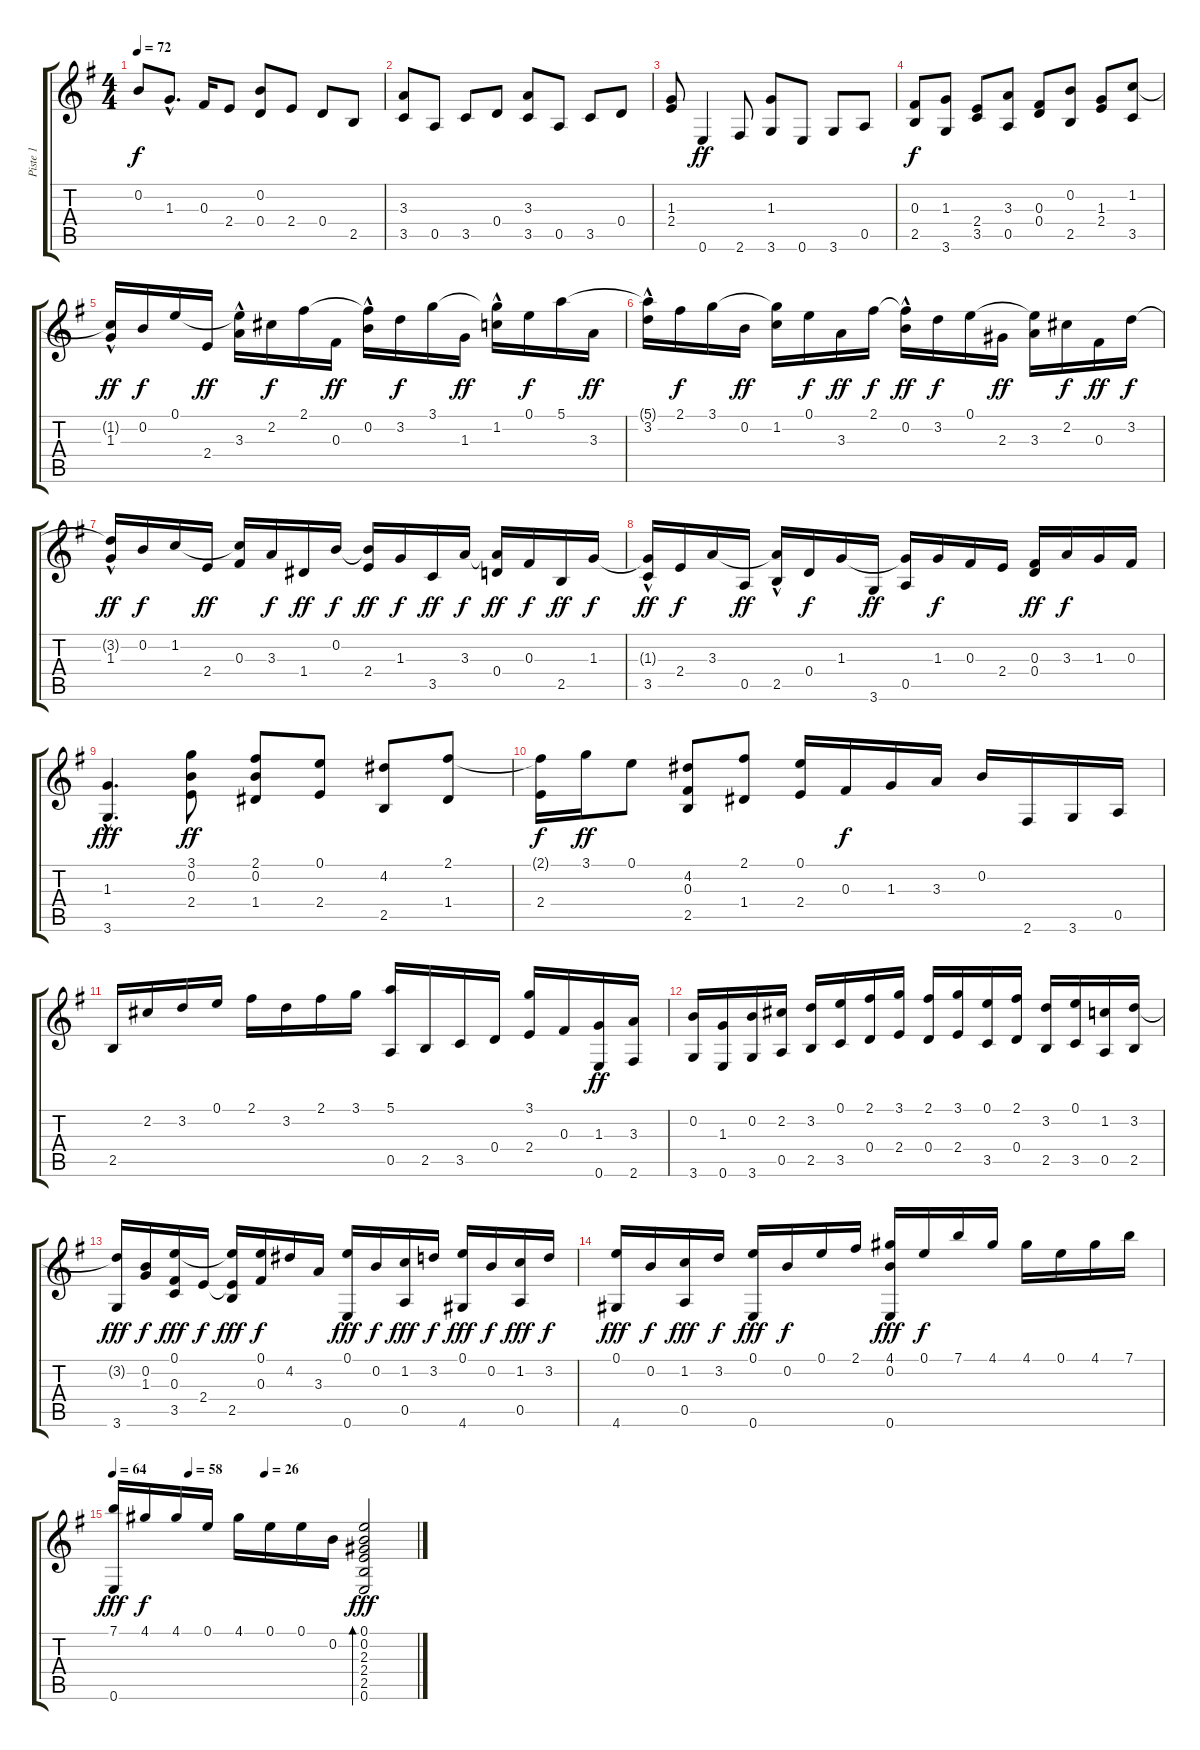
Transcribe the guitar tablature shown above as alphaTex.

\track ("Piste 1" "Piste 1") {instrument acousticguitarnylon}
\staff {score tabs}
\tuning (E4 B3 Gb3 D3 A2 E2) {hide}
\ts (4 4)
\tempo 72
\clef g2
\ks eminor
0.2.8{dy f} 1.3{hac}.8{d} 0.3.16 2.4.8 (0.2 0.4).8 2.4.8 0.4.8 2.5.8 |
(3.3 3.5).8 0.5.8 3.5.8 0.4.8 (3.3 3.5).8 0.5.8 3.5.8 0.4.8 |
(1.3 2.4).8 0.6.4{dy ff} 2.6.8 (1.3 3.6).8 0.6.8 3.6.8 0.5.8 |
(0.3 2.5).8{dy f} (1.3 3.6).8 (2.4 3.5).8 (3.3 0.5).8 (0.3 0.4).8 (0.2 2.5).8 (1.3 2.4).8 (1.2 3.5).8 |
(1.2{t} 1.3{hac}).16{dy ff} 0.2.16{dy f} 0.1.16 2.4.16{dy ff} (0.1{t} 3.3{hac}).16 2.2.16{dy f} 2.1.16 0.3.16{dy ff} (2.1{t} 0.2{hac}).16 3.2.16{dy f} 3.1.16 1.3.16{dy ff} (3.1{t} 1.2{hac}).16 0.1.16{dy f} 5.1.16 3.3.16{dy ff} |
(5.1{t} 3.2{hac}).16 2.1.16{dy f} 3.1.16 0.2.16{dy ff} (3.1{t} 1.2).16 0.1.16{dy f} 3.3.16{dy ff} 2.1.16{dy f} (2.1{t} 0.2{hac}).16{dy ff} 3.2.16{dy f} 0.1.16 2.3.16{dy ff} (0.1{t} 3.3).16 2.2.16{dy f} 0.3.16{dy ff} 3.2.16{dy f} |
(3.2{t} 1.3{hac}).16{dy ff} 0.2.16{dy f} 1.2.16 2.4.16{dy ff} (1.2{t} 0.3).16 3.3.16{dy f} 1.4.16{dy ff} 0.2.16{dy f} (0.2{t} 2.4).16{dy ff} 1.3.16{dy f} 3.5.16{dy ff} 3.3.16{dy f} (3.3{t} 0.4).16{dy ff} 0.3.16{dy f} 2.5.16{dy ff} 1.3.16{dy f} |
(1.3{t} 3.5{hac}).16{dy ff} 2.4.16{dy f} 3.3.16 0.5.16{dy ff} (3.3{t} 2.5{hac}).16 0.4.16{dy f} 1.3.16 3.6.16{dy ff} (1.3{t} 0.5).16 1.3.16{dy f} 0.3.16 2.4.16 (0.3 0.4).16{dy ff} 3.3.16{dy f} 1.3.16 0.3.16 |
(1.3{hac} 3.6{hac}).4{d dy fff} (3.1 0.2 2.4).8{dy ff} (2.1 0.2 1.4).8 (0.1 2.4).8 (4.2 2.5).8 (2.1 1.4).8 |
(2.1{t} 2.4).16{dy f} 3.1.16{dy ff} 0.1.8 (4.2 0.3 2.5).8 (2.1 1.4).8 (0.1 2.4).16 0.3.16{dy f} 1.3.16 3.3.16 0.2.16 2.6.16 3.6.16 0.5.16 |
2.5.16 2.2.16 3.2.16 0.1.16 2.1.16 3.2.16 2.1.16 3.1.16 (5.1 0.5).16 2.5.16 3.5.16 0.4.16 (3.1 2.4).16 0.3.16 (1.3 0.6).16{dy ff} (3.3 2.6).16 |
(0.2 3.6).16 (1.3 0.6).16 (0.2 3.6).16 (2.2 0.5).16 (3.2 2.5).16 (0.1 3.5).16 (2.1 0.4).16 (3.1 2.4).16 (2.1 0.4).16 (3.1 2.4).16 (0.1 3.5).16 (2.1 0.4).16 (3.2 2.5).16 (0.1 3.5).16 (1.2 0.5).16 (3.2 2.5).16 |
(3.2{t} 3.6).16{dy fff} (0.2 1.3).16{dy f} (0.1 0.3 3.5).16{dy fff} 2.4.16{dy f} (0.1{t} 2.4{t} 2.5).16{dy fff} (0.1 0.3).16{dy f} 4.2.16 3.3.16 (0.1 0.6).16{dy fff} 0.2.16{dy f} (1.2 0.5).16{dy fff} 3.2.16{dy f} (0.1 4.6).16{dy fff} 0.2.16{dy f} (1.2 0.5).16{dy fff} 3.2.16{dy f} |
(0.1 4.6).16{dy fff} 0.2.16{dy f} (1.2 0.5).16{dy fff} 3.2.16{dy f} (0.1 0.6).16{dy fff} 0.2.16{dy f} 0.1.16 2.1.16 (4.1 0.2 0.6).16{dy fff} 0.1.16{dy f} 7.1.16 4.1.16 4.1.16 0.1.16 4.1.16 7.1.16 |
\tempo 64
\tempo (58 0.25)
\tempo (26 0.5)
(7.1 0.6).16{dy fff} 4.1.16{dy f} 4.1.16 0.1.16 4.1.16 0.1.16 0.1.16 0.2.16 (0.1 0.2 2.3 2.4 2.5 0.6).2{bd 240 dy fff}
